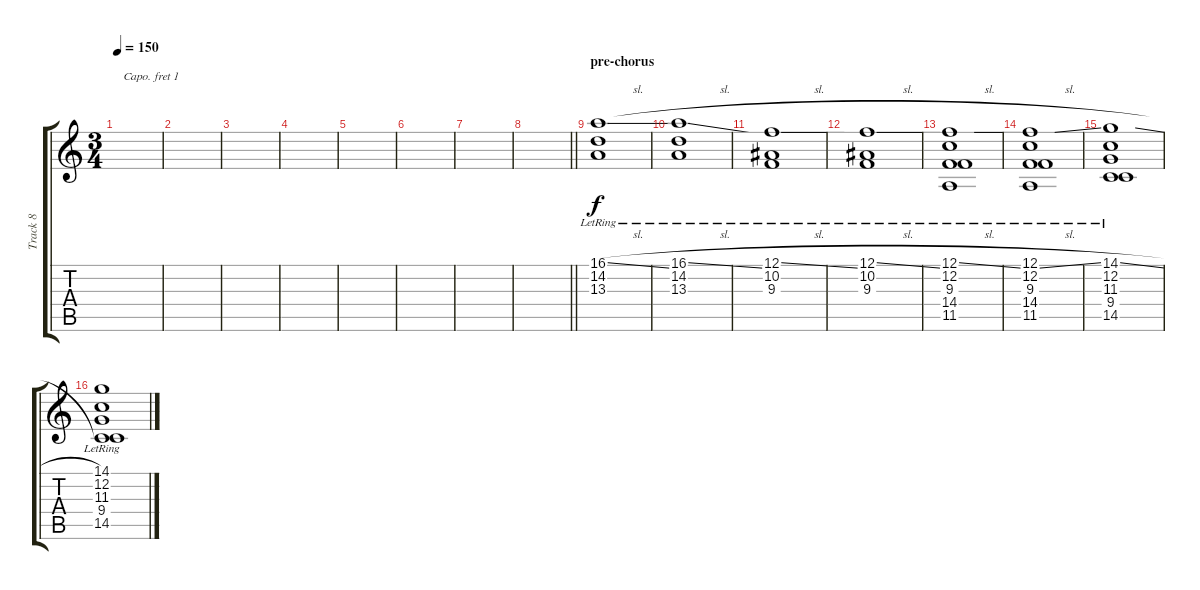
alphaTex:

\track ("Track 8" "Track 8") {instrument altosax}
\staff {score tabs}
\capo 1
\tuning (E4 B3 G3 D3 A2 E2) {hide}
\ts (3 4)
\tempo 150
\clef g2
\ks c
|
|
|
|
|
|
|
\barLineRight lightlight
|
\section ("" "pre-chorus")
(16.1{sl} 14.2{lr} 13.3{lr}).1{volume 11 instrument fx4atmosphere} |
(16.1{sl} 14.2{lr} 13.3{lr}).1 |
(12.1{sl lr} 10.2{lr} 9.3{lr}).1 |
(12.1{sl lr} 10.2{lr} 9.3{lr}).1 |
(12.1{sl lr} 12.2{lr} 9.3{lr} 14.4{lr} 11.5{lr}).1 |
(12.1{sl lr} 12.2{lr} 9.3{lr} 14.4{lr} 11.5{lr}).1 |
(14.1{sl lr} 12.2{lr} 11.3{lr} 9.4{lr} 14.5{lr}).1 |
(14.1{lr} 12.2{lr} 11.3{lr} 9.4{lr} 14.5{lr}).1
